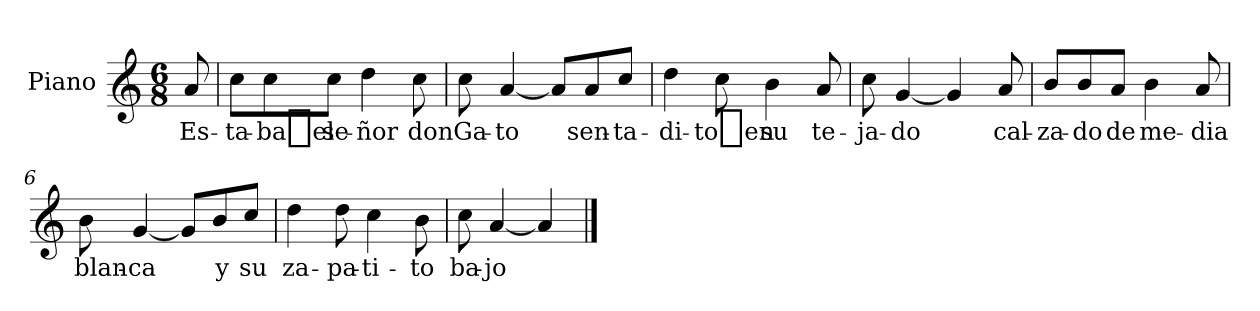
**kern	**text
*part1	*part1
*staff1	*staff1
*I"Piano	*
*I'Pno	*
*clefG2	*
*k[]	*
*M6/8	*
=	=
8a/	Es-
=1	=1
8cc\L	-ta-
8cc\	-ba_el
8cc\J	se-
4dd\	-ñor
8cc\	don
=2	=2
8cc\	Ga-
[4a/	-to
8a/L]	.
8a/	sen-
8cc/J	-ta-
=3	=3
4dd\	-di-
8cc\	-to_en
4b\	su
8a/	te-
=4	=4
8cc\	-ja-
[4g/	-do
4g/]	.
8a/	cal-
!!LO:LB:g=z
=5	=5
8b/L	-za-
8b/	-do
8a/J	de
4b\	me-
8a/	-dia
=6	=6
8b\	blan-
[4g/	-ca
8g/L]	.
8b/	y
8cc/J	su
=7	=7
4dd\	za-
8dd\	-pa-
4cc\	-ti-
8b\	-to
=8	=8
8cc\	ba-
[4a/	-jo
4a/]	.
==	==
*-	*-
